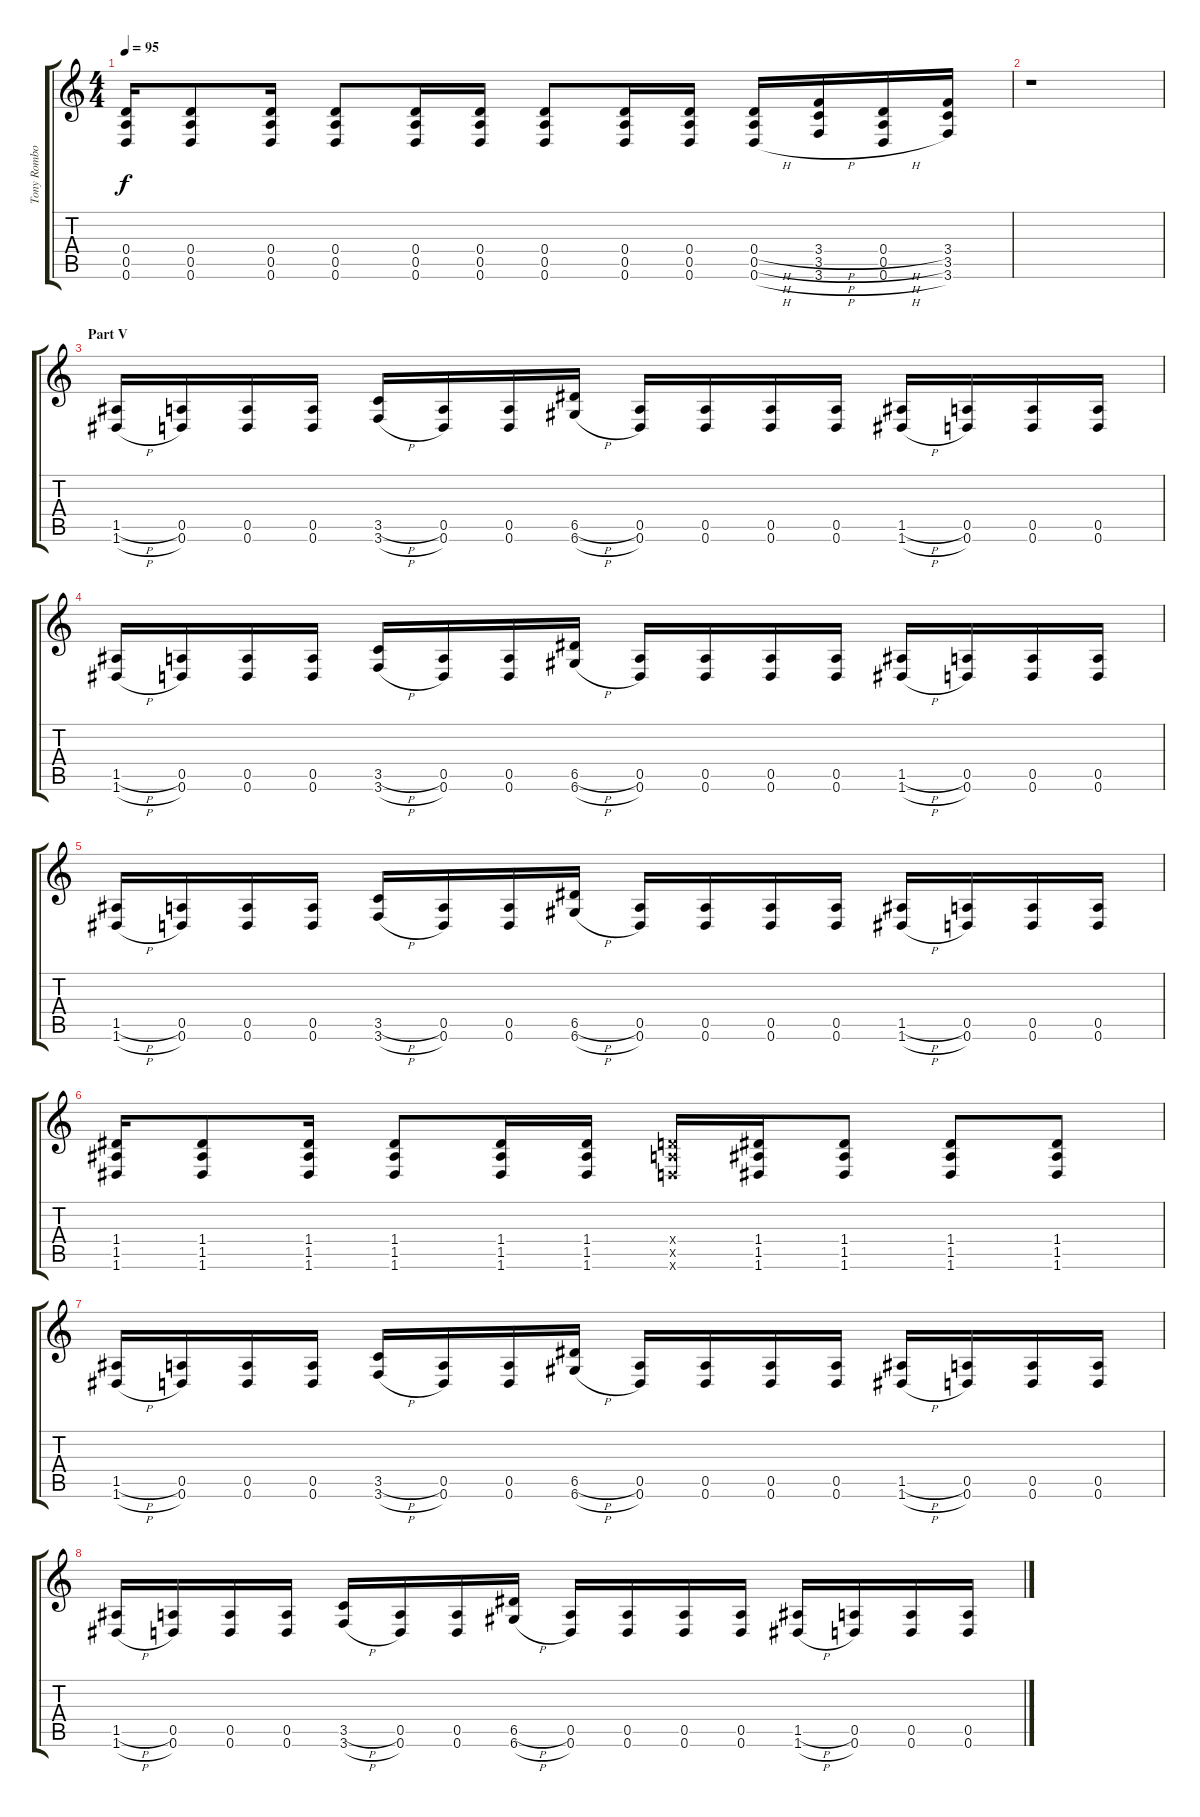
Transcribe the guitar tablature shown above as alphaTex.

\track ("Tony Rombola - Rythm Guitar" "Tony Rombo") {instrument distortionguitar}
\staff {score tabs}
\tuning (E4 B3 G3 D3 A2 D2) {hide}
\ts (4 4)
\tempo 95
\clef g2
\ks c
(0.4 0.5 0.6).16{dy f} (0.4 0.5 0.6).8 (0.4 0.5 0.6).16 (0.4 0.5 0.6).8 (0.4 0.5 0.6).16 (0.4 0.5 0.6).16 (0.4 0.5 0.6).8 (0.4 0.5 0.6).16 (0.4 0.5 0.6).16 (0.4{h} 0.5{h} 0.6{h}).16 (3.4{h} 3.5{h} 3.6{h}).16 (0.4{h} 0.5{h} 0.6{h}).16 (3.4 3.5 3.6).16 |
r.1 |
\section ("" "Part V")
(1.5{h} 1.6{h}).16 (0.5 0.6).16 (0.5 0.6).16 (0.5 0.6).16 (3.5{h} 3.6{h}).16 (0.5 0.6).16 (0.5 0.6).16 (6.5{h} 6.6{h}).16 (0.5 0.6).16 (0.5 0.6).16 (0.5 0.6).16 (0.5 0.6).16 (1.5{h} 1.6{h}).16 (0.5 0.6).16 (0.5 0.6).16 (0.5 0.6).16 |
(1.5{h} 1.6{h}).16 (0.5 0.6).16 (0.5 0.6).16 (0.5 0.6).16 (3.5{h} 3.6{h}).16 (0.5 0.6).16 (0.5 0.6).16 (6.5{h} 6.6{h}).16 (0.5 0.6).16 (0.5 0.6).16 (0.5 0.6).16 (0.5 0.6).16 (1.5{h} 1.6{h}).16 (0.5 0.6).16 (0.5 0.6).16 (0.5 0.6).16 |
(1.5{h} 1.6{h}).16 (0.5 0.6).16 (0.5 0.6).16 (0.5 0.6).16 (3.5{h} 3.6{h}).16 (0.5 0.6).16 (0.5 0.6).16 (6.5{h} 6.6{h}).16 (0.5 0.6).16 (0.5 0.6).16 (0.5 0.6).16 (0.5 0.6).16 (1.5{h} 1.6{h}).16 (0.5 0.6).16 (0.5 0.6).16 (0.5 0.6).16 |
(1.4 1.5 1.6).16 (1.4 1.5 1.6).8 (1.4 1.5 1.6).16 (1.4 1.5 1.6).8 (1.4 1.5 1.6).16 (1.4 1.5 1.6).16 (0.4{x} 0.5{x} 0.6{x}).16 (1.4 1.5 1.6).16 (1.4 1.5 1.6).8 (1.4 1.5 1.6).8 (1.4 1.5 1.6).8 |
(1.5{h} 1.6{h}).16 (0.5 0.6).16 (0.5 0.6).16 (0.5 0.6).16 (3.5{h} 3.6{h}).16 (0.5 0.6).16 (0.5 0.6).16 (6.5{h} 6.6{h}).16 (0.5 0.6).16 (0.5 0.6).16 (0.5 0.6).16 (0.5 0.6).16 (1.5{h} 1.6{h}).16 (0.5 0.6).16 (0.5 0.6).16 (0.5 0.6).16 |
(1.5{h} 1.6{h}).16 (0.5 0.6).16 (0.5 0.6).16 (0.5 0.6).16 (3.5{h} 3.6{h}).16 (0.5 0.6).16 (0.5 0.6).16 (6.5{h} 6.6{h}).16 (0.5 0.6).16 (0.5 0.6).16 (0.5 0.6).16 (0.5 0.6).16 (1.5{h} 1.6{h}).16 (0.5 0.6).16 (0.5 0.6).16 (0.5 0.6).16
